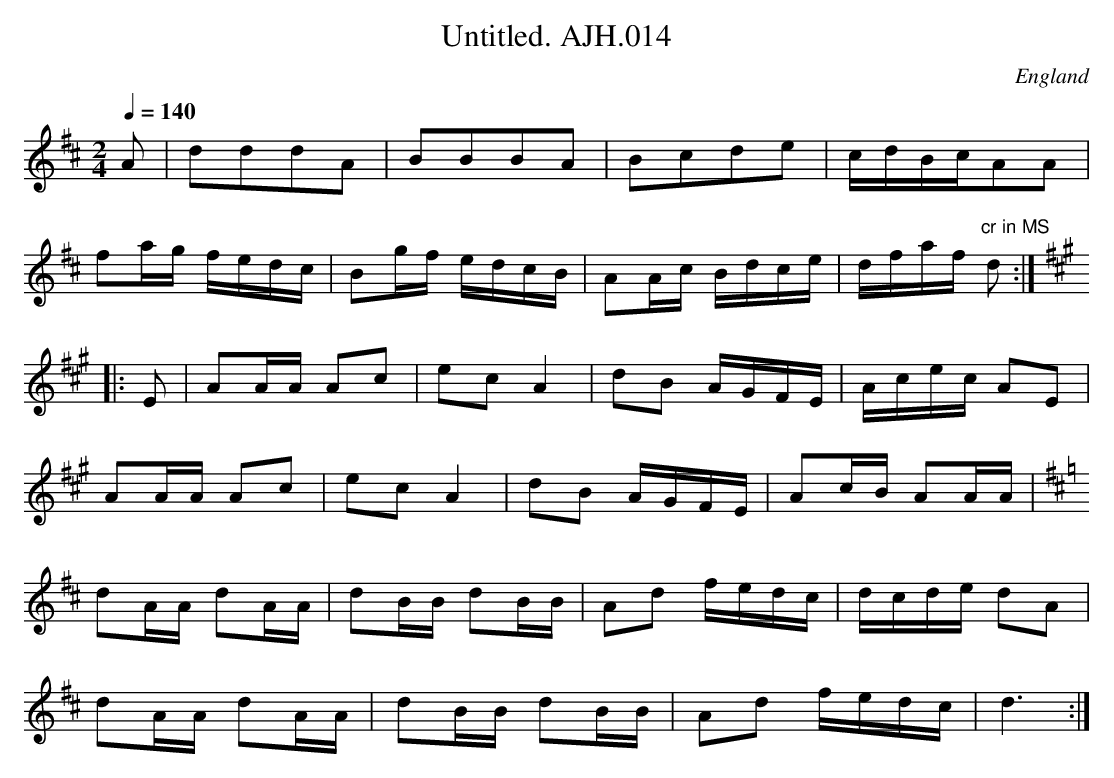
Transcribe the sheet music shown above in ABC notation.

X:1
T:Untitled. AJH.014
L:1/8
M:2/4
O:England
Q:1/4=140
K:D
A|dddA|BBBA|Bcde|c/d/B/c/AA|!
fa/g/ f/e/d/c/|Bg/f/ e/d/c/B/|AA/c/ B/d/c/e/|d/f/a/f/"cr in MS" d:|!
K:A
|:E|AA/A/ Ac|ec A2|dB A/G/F/E/|A/c/e/c/ AE|!
AA/A/ Ac|ecA2|dB A/G/F/E/|Ac/B/ AA/A/|!
K:D
dA/A/ dA/A/|dB/B/ dB/B/|Ad f/e/d/c/|d/c/d/e/ dA|!
dA/A/ dA/A/|dB/B/ dB/B/|Ad f/e/d/c/|d3:|
